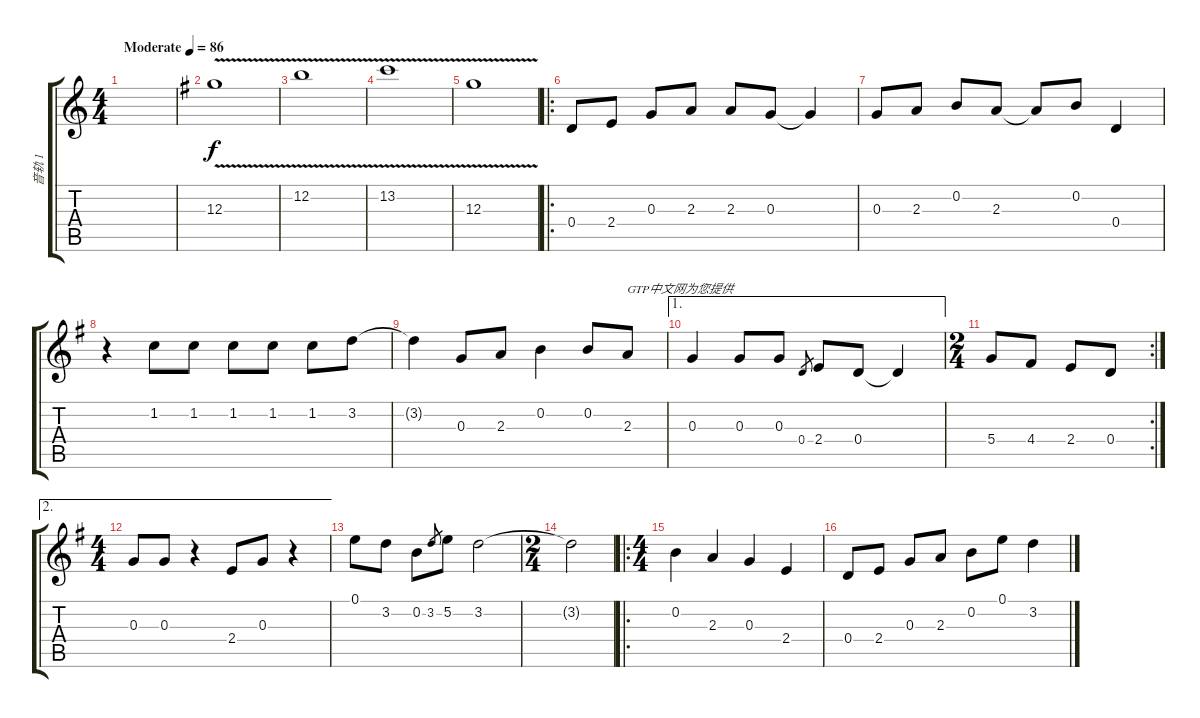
\track ("音轨 1" "音轨 1") {instrument distortionguitar}
\staff {score tabs}
\tuning (E4 B3 G3 D3 A2 E2) {hide}
\ts (4 4)
\tempo (86 "Moderate")
\clef g2
\ks c
|
\ks g
12.3{v}.1 |
12.2{v}.1 |
13.2{v}.1 |
12.3{v}.1 |
\ro
0.4.8 2.4.8 0.3.8 2.3.8 2.3.8 0.3.8 0.3{t}.4 |
0.3.8 2.3.8 0.2.8 2.3.8 2.3{t}.8 0.2.8 0.4.4 |
r.4 1.2.8 1.2.8 1.2.8 1.2.8 1.2.8 3.2.8 |
3.2{t}.4 0.3.8 2.3.8 0.2.4 0.2.8 2.3.8{txt "GTP中文网为您提供"} |
\ae 1
0.3.4 0.3.8 0.3.8 0.4.8{gr} 2.4.8 0.4.8 0.4{t}.4 |
\rc 2
\ts (2 4)
5.4.8 4.4.8 2.4.8 0.4.8 |
\ae 2
\ts (4 4)
0.3.8 0.3.8 r.4 2.4.8 0.3.8 r.4 |
0.1.8 3.2.8 0.2.8 3.2.8{gr} 5.2.8 3.2.2 |
\ts (2 4)
3.2{t}.2 |
\ro
\ts (4 4)
0.2.4 2.3.4 0.3.4 2.4.4 |
0.4.8 2.4.8 0.3.8 2.3.8 0.2.8 0.1.8 3.2.4
